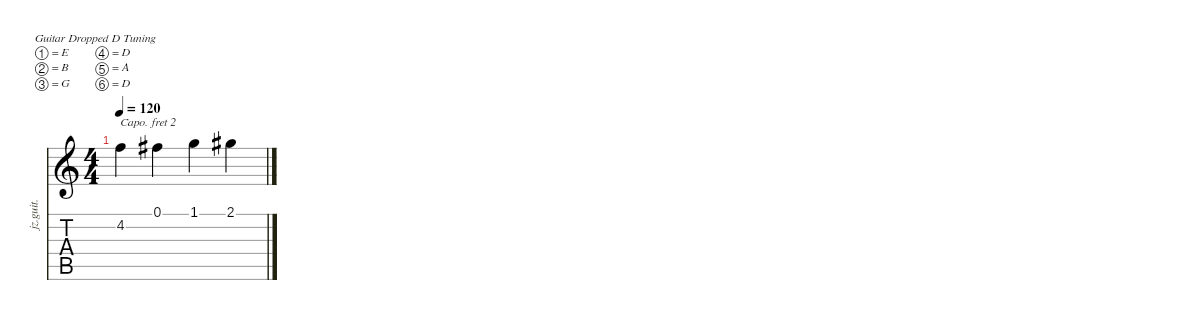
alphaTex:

\defaultSystemsLayout 4
\hideDynamics
\bracketExtendMode nobrackets
\otherSystemsTrackNameOrientation horizontal
\track ("Jazz Guitar" "jz.guit.") {instrument electricguitarjazz}
\staff {score tabs}
\capo 2
\tuning (E4 B3 G3 D3 A2 D2)
\ts (4 4)
\tempo 120
\clef g2
\ks c
4.2.4{dy mf instrument electricguitarjazz beam Down} 0.1{acc #}.4{beam Down} 1.1.4{beam Down} 2.1{acc #}.4{beam Down}
